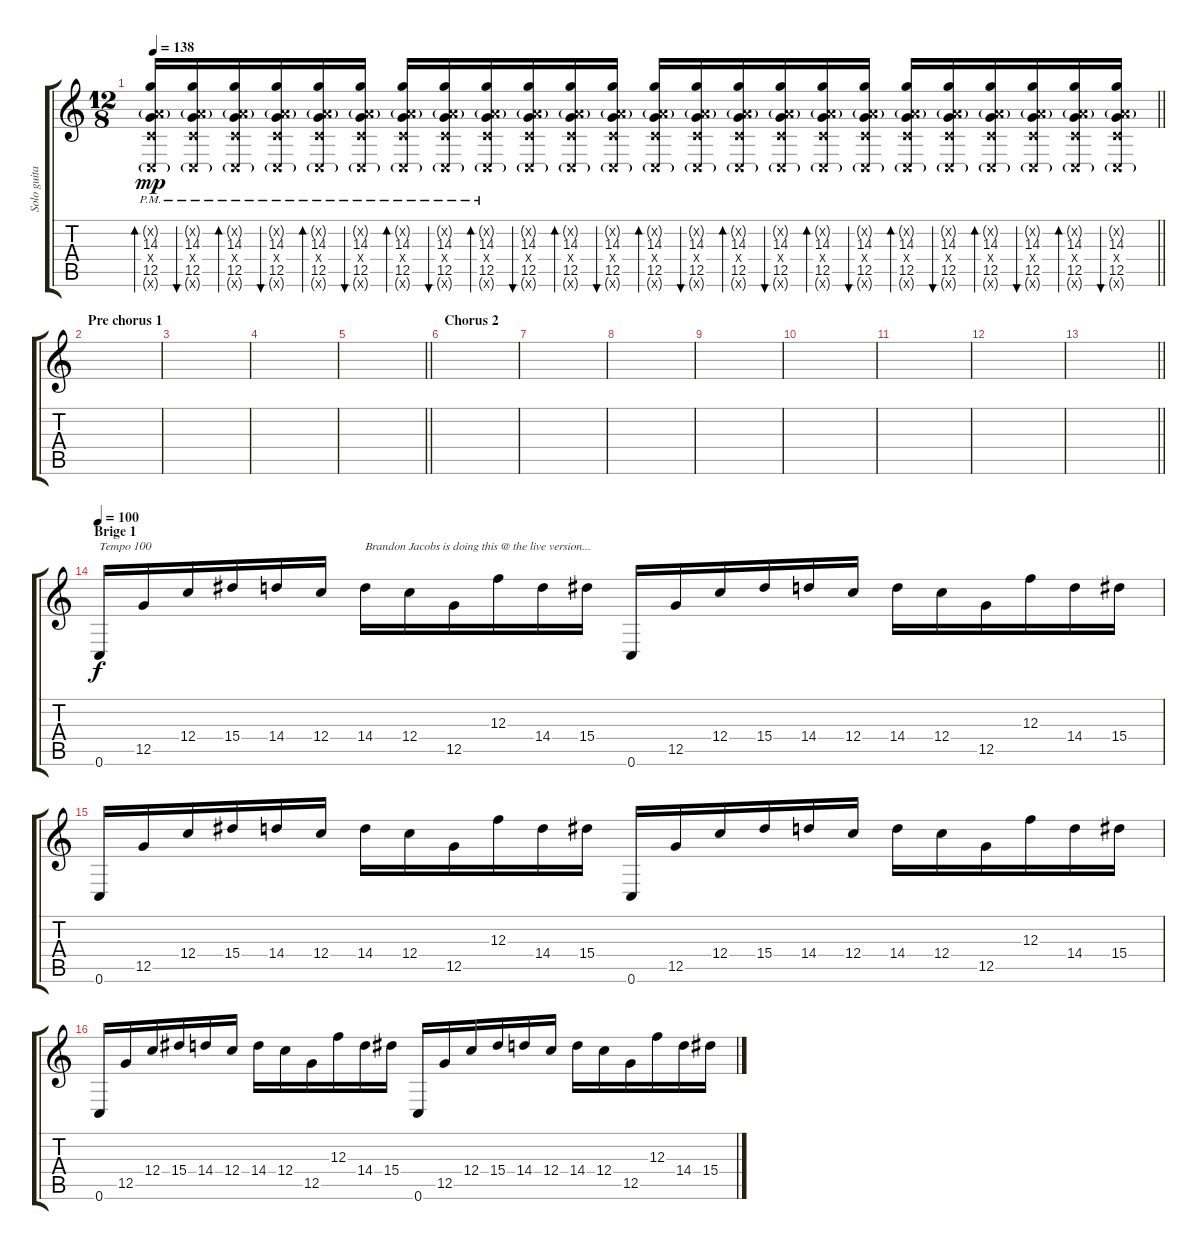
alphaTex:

\track ("Solo guitar" "Solo guita") {instrument distortionguitar}
\staff {score tabs}
\tuning (D4 A3 F3 C3 G2 C2) {hide}
\ts (12 8)
\tempo 138
\clef g2
\barLineRight lightlight
\ks c
(0.2{g x} 14.3{pm} 0.4{x} 12.5{pm} 0.6{g x}).16{bd 60 dy mp balance 16} (0.2{g x} 14.3{pm} 0.4{x} 12.5{pm} 0.6{g x}).16{bu 60} (0.2{g x} 14.3{pm} 0.4{x} 12.5{pm} 0.6{g x}).16{bd 60} (0.2{g x} 14.3{pm} 0.4{x} 12.5{pm} 0.6{g x}).16{bu 60} (0.2{g x} 14.3{pm} 0.4{x} 12.5{pm} 0.6{g x}).16{bd 60} (0.2{g x} 14.3{pm} 0.4{x} 12.5{pm} 0.6{g x}).16{bu 60} (0.2{g x} 14.3{pm} 0.4{x} 12.5{pm} 0.6{g x}).16{bd 60 balance 12} (0.2{g x} 14.3{pm} 0.4{x} 12.5{pm} 0.6{g x}).16{bu 60} (0.2{g x} 14.3{pm} 0.4{x} 12.5{pm} 0.6{g x}).16{bd 60} (0.2{g x} 14.3 0.4{x} 12.5 0.6{g x}).16{bu 60} (0.2{g x} 14.3 0.4{x} 12.5 0.6{g x}).16{bd 60} (0.2{g x} 14.3 0.4{x} 12.5 0.6{g x}).16{bu 60} (0.2{g x} 14.3 0.4{x} 12.5 0.6{g x}).16{bd 60 balance 8} (0.2{g x} 14.3 0.4{x} 12.5 0.6{g x}).16{bu 60} (0.2{g x} 14.3 0.4{x} 12.5 0.6{g x}).16{bd 60} (0.2{g x} 14.3 0.4{x} 12.5 0.6{g x}).16{bu 60} (0.2{g x} 14.3 0.4{x} 12.5 0.6{g x}).16{bd 60} (0.2{g x} 14.3 0.4{x} 12.5 0.6{g x}).16{bu 60} (0.2{g x} 14.3 0.4{x} 12.5 0.6{g x}).16{bd 60 balance 4} (0.2{g x} 14.3 0.4{x} 12.5 0.6{g x}).16{bu 60} (0.2{g x} 14.3 0.4{x} 12.5 0.6{g x}).16{bd 60} (0.2{g x} 14.3 0.4{x} 12.5 0.6{g x}).16{bu 60} (0.2{g x} 14.3 0.4{x} 12.5 0.6{g x}).16{bd 60} (0.2{g x} 14.3 0.4{x} 12.5 0.6{g x}).16{bu 60} |
\section ("" "Pre chorus 1")
|
|
|
\barLineRight lightlight
|
\section ("" "Chorus 2")
|
|
|
|
|
|
|
\barLineRight lightlight
|
\section ("" "Brige 1")
\tempo 100
0.6.16{txt "Tempo 100" dy f volume 13 balance 0 instrument distortionguitar} 12.5.16 12.4.16 15.4.16 14.4.16 12.4.16 14.4.16{txt "Brandon Jacobs is doing this @ the live version..."} 12.4.16 12.5.16 12.3.16 14.4.16 15.4.16 0.6.16 12.5.16 12.4.16 15.4.16 14.4.16 12.4.16 14.4.16 12.4.16 12.5.16 12.3.16 14.4.16 15.4.16 |
0.6.16 12.5.16 12.4.16 15.4.16 14.4.16 12.4.16 14.4.16 12.4.16 12.5.16 12.3.16 14.4.16 15.4.16 0.6.16 12.5.16 12.4.16 15.4.16 14.4.16 12.4.16 14.4.16 12.4.16 12.5.16 12.3.16 14.4.16 15.4.16 |
0.6.16 12.5.16 12.4.16 15.4.16 14.4.16 12.4.16 14.4.16 12.4.16 12.5.16 12.3.16 14.4.16 15.4.16 0.6.16 12.5.16 12.4.16 15.4.16 14.4.16 12.4.16 14.4.16 12.4.16 12.5.16 12.3.16 14.4.16 15.4.16
